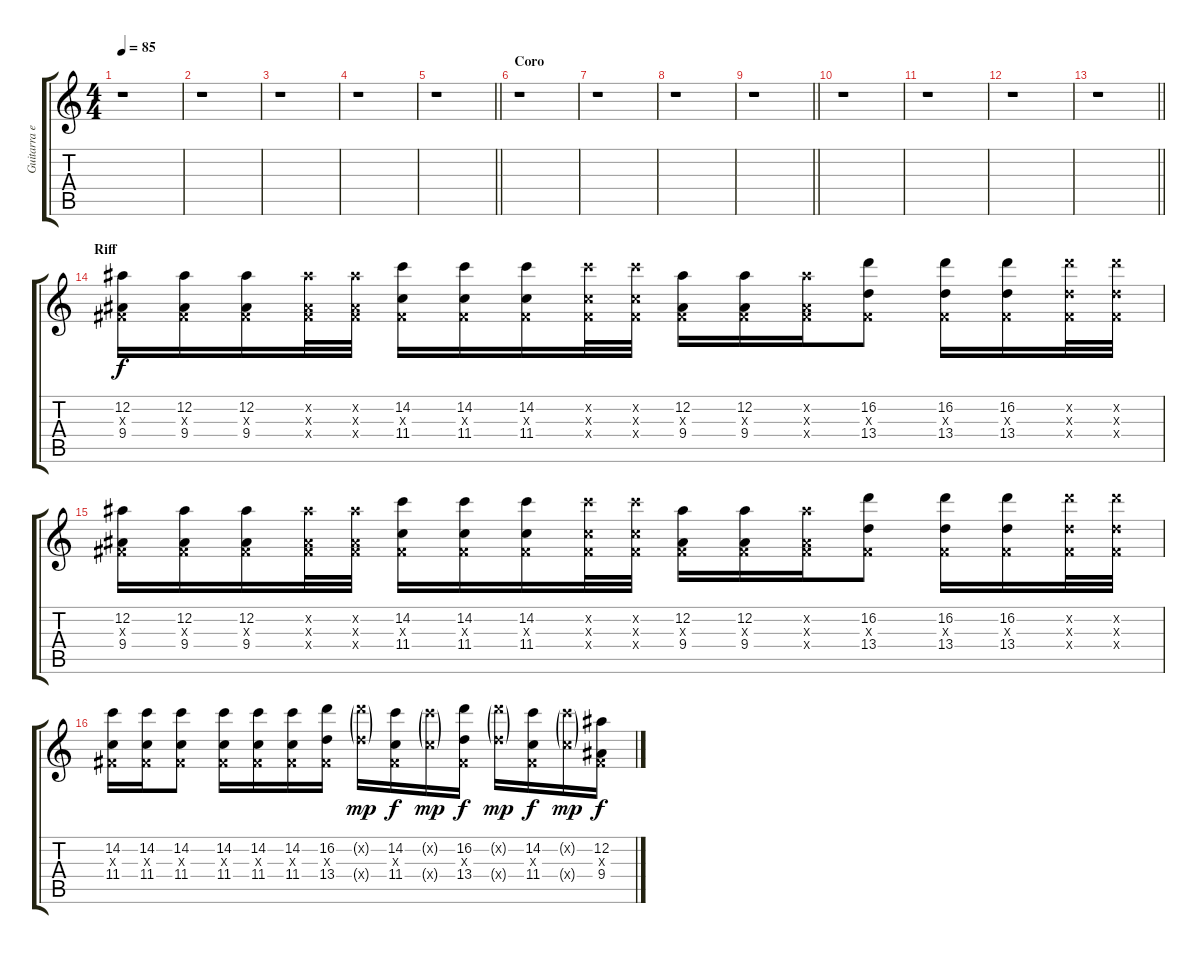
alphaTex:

\track ("Guitarra extra" "Guitarra e") {instrument distortionguitar}
\staff {score tabs}
\tuning (Eb4 Bb3 Gb3 Db3 Ab2 Eb2) {hide}
\ts (4 4)
\tempo 85
\clef g2
\ks c
r.1{dy f} |
r.1 |
r.1 |
r.1 |
\barLineRight lightlight
r.1 |
\section ("" "Coro")
r.1 |
r.1 |
r.1 |
\barLineRight lightlight
r.1 |
r.1 |
r.1 |
r.1 |
\barLineRight lightlight
r.1 |
\section ("" "Riff")
(12.2 0.3{x} 9.4).16 (12.2 0.3{x} 9.4).16 (12.2 0.3{x} 9.4).16 (12.2{x} 0.3{x} 9.4{x}).32 (12.2{x} 0.3{x} 9.4{x}).32 (14.2 0.3{x} 11.4).16 (14.2 0.3{x} 11.4).16 (14.2 0.3{x} 11.4).16 (14.2{x} 0.3{x} 11.4{x}).32 (14.2{x} 0.3{x} 11.4{x}).32 (12.2 0.3{x} 9.4).16 (12.2 0.3{x} 9.4).16 (12.2{x} 0.3{x} 9.4{x}).16 (16.2 0.3{x} 13.4).8 (16.2 0.3{x} 13.4).16 (16.2 0.3{x} 13.4).16 (16.2{x} 0.3{x} 13.4{x}).32 (16.2{x} 0.3{x} 13.4{x}).32 |
(12.2 0.3{x} 9.4).16 (12.2 0.3{x} 9.4).16 (12.2 0.3{x} 9.4).16 (12.2{x} 0.3{x} 9.4{x}).32 (12.2{x} 0.3{x} 9.4{x}).32 (14.2 0.3{x} 11.4).16 (14.2 0.3{x} 11.4).16 (14.2 0.3{x} 11.4).16 (14.2{x} 0.3{x} 11.4{x}).32 (14.2{x} 0.3{x} 11.4{x}).32 (12.2 0.3{x} 9.4).16 (12.2 0.3{x} 9.4).16 (12.2{x} 0.3{x} 9.4{x}).16 (16.2 0.3{x} 13.4).8 (16.2 0.3{x} 13.4).16 (16.2 0.3{x} 13.4).16 (16.2{x} 0.3{x} 13.4{x}).32 (16.2{x} 0.3{x} 13.4{x}).32 |
(14.2 0.3{x} 11.4).16 (14.2 0.3{x} 11.4).16 (14.2 0.3{x} 11.4).8 (14.2 0.3{x} 11.4).16 (14.2 0.3{x} 11.4).16 (14.2 0.3{x} 11.4).16 (16.2 0.3{x} 13.4).16 (16.2{g x} 13.4{g x}).16{dy mp} (14.2 0.3{x} 11.4).16{dy f} (14.2{g x} 11.4{g x}).16{dy mp} (16.2 0.3{x} 13.4).16{dy f} (16.2{g x} 13.4{g x}).16{dy mp} (14.2 0.3{x} 11.4).16{dy f} (14.2{g x} 11.4{g x}).16{dy mp} (12.2 0.3{x} 9.4).16{dy f}
